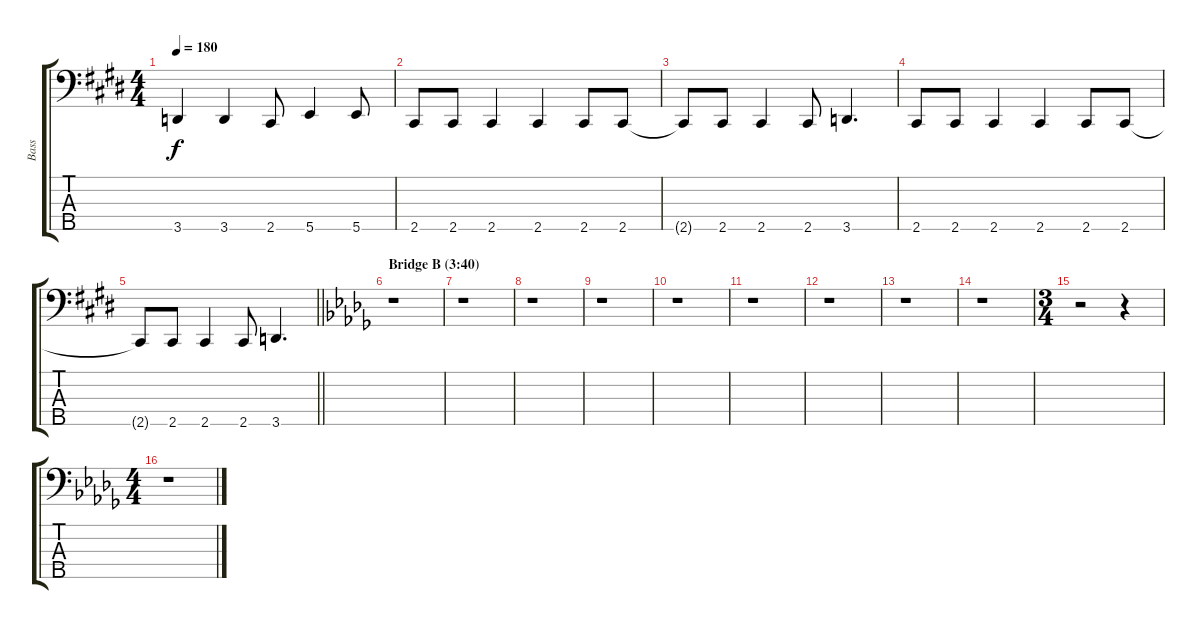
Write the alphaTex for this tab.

\track ("Bass" "Bass") {instrument electricbassfinger}
\staff {score tabs}
\tuning (G2 D2 A1 E1 B0) {hide}
\ts (4 4)
\tempo 180
\clef f4
\ks c#minor
3.5.4{dy f} 3.5.4 2.5.8 5.5.4 5.5.8 |
2.5.8 2.5.8 2.5.4 2.5.4 2.5.8 2.5.8 |
2.5{t}.8 2.5.8 2.5.4 2.5.8 3.5.4{d} |
2.5.8 2.5.8 2.5.4 2.5.4 2.5.8 2.5.8 |
\barLineRight lightlight
2.5{t}.8 2.5.8 2.5.4 2.5.8 3.5.4{d} |
\section ("" "Bridge B (3:40)")
\ks bbminor
r.1 |
r.1 |
r.1 |
r.1 |
r.1 |
r.1 |
r.1 |
r.1 |
r.1 |
\ts (3 4)
r.2 r.4 |
\ts (4 4)
r.1
